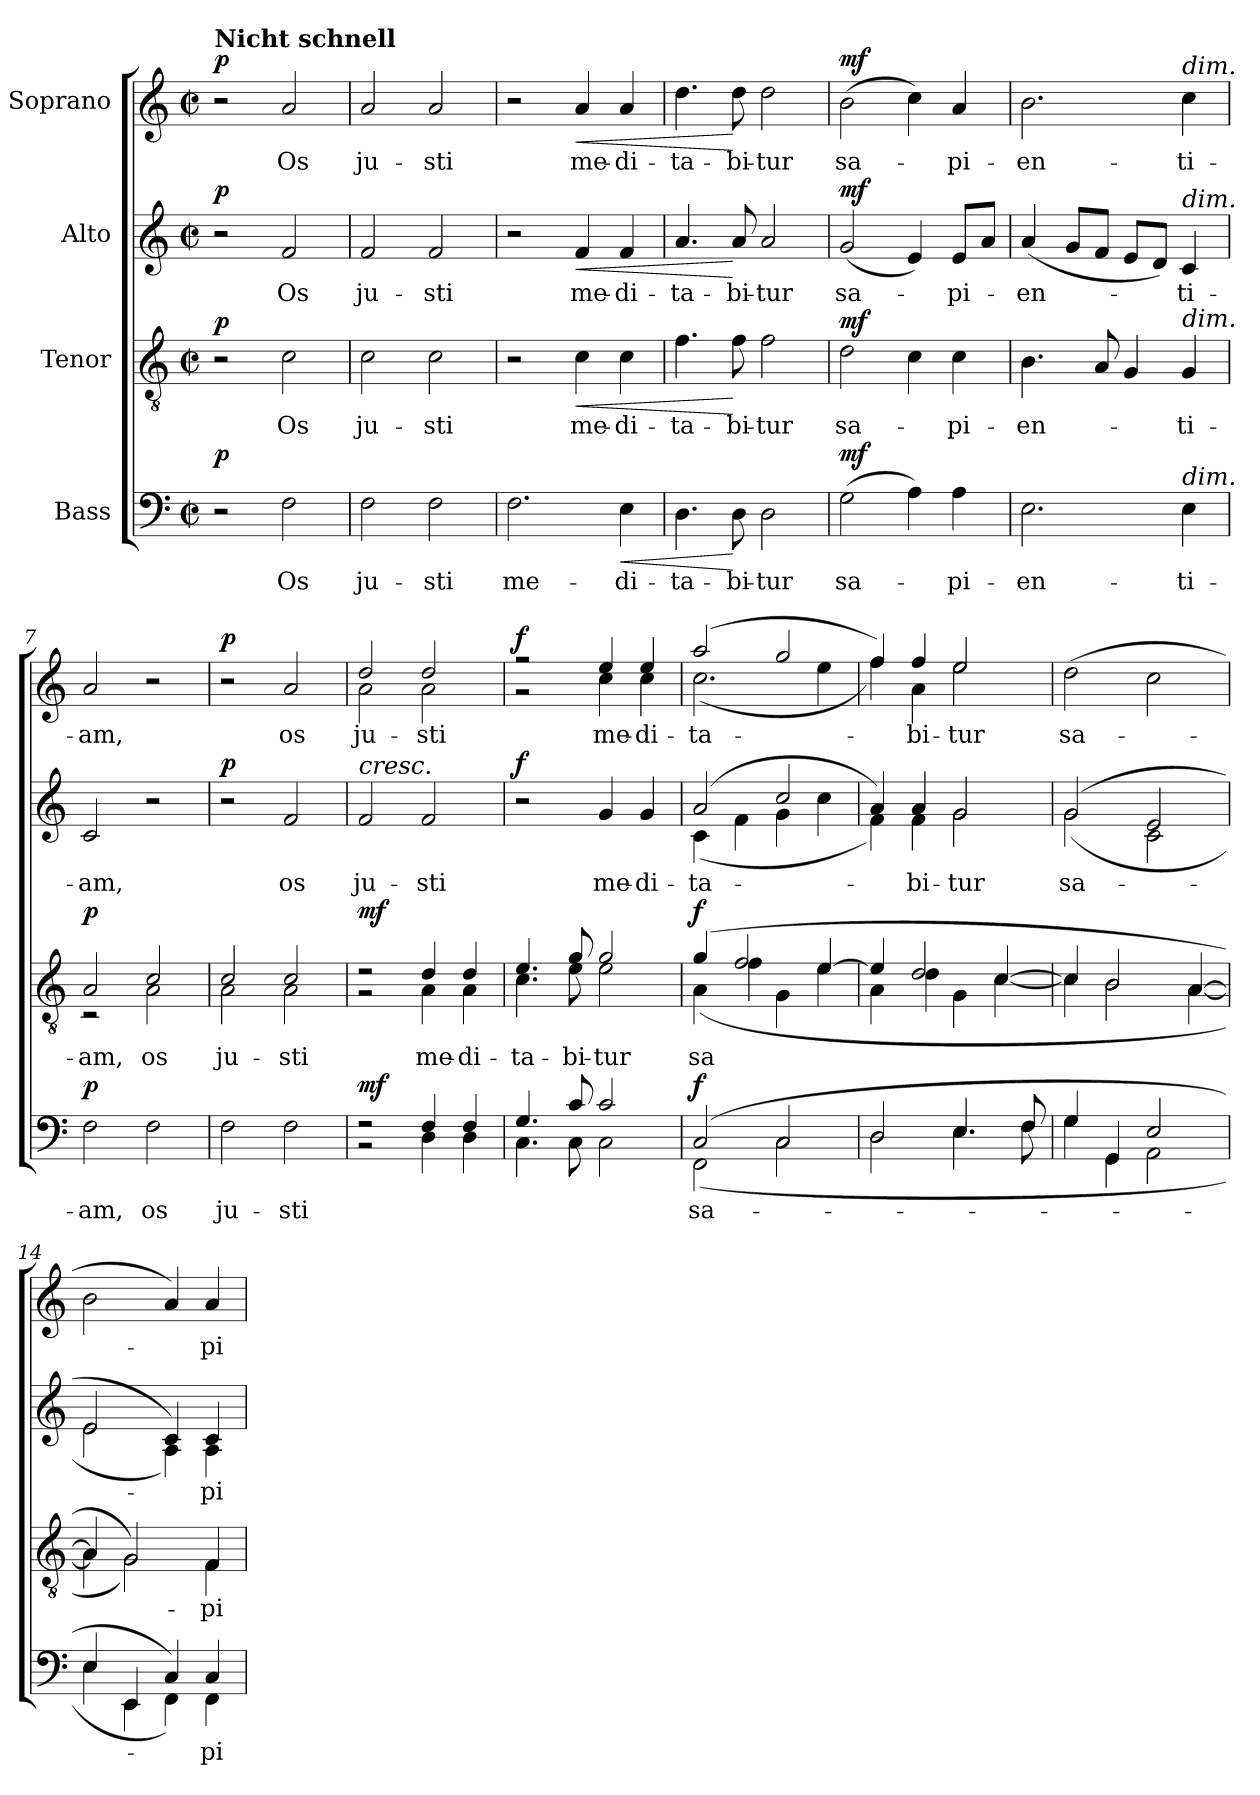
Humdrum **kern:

**kern	**text	**dynam	**kern	**text	**dynam	**kern	**text	**dynam	**kern	**text	**dynam
*part4	*part4	*part4	*part3	*part3	*part3	*part2	*part2	*part2	*part1	*part1	*part1
*staff4	*staff4	*staff4	*staff3	*staff3	*staff3	*staff2	*staff2	*staff2	*staff1	*staff1	*staff1
*I"Bass	*	*	*I"Tenor	*	*	*I"Alto	*	*	*I"Soprano	*	*
*clefF4	*	*	*clefGv2	*	*	*clefG2	*	*	*clefG2	*	*
*k[]	*	*	*k[]	*	*	*k[]	*	*	*k[]	*	*
*M2/2	*	*	*M2/2	*	*	*M2/2	*	*	*M2/2	*	*
*met(c|)	*	*	*met(c|)	*	*	*met(c|)	*	*	*met(c|)	*	*
=1	=1	=1	=1	=1	=1	=1	=1	=1	=1	=1	=1
!	!	!	!	!	!	!	!	!	!LO:TX:a:B:t=Nicht schnell	!	!
!	!	!LO:DY:a	!	!	!LO:DY:a	!	!	!LO:DY:a	!	!	!LO:DY:a
2r	.	p	2r	.	p	2r	.	p	2r	.	p
!	!LO:LY:b	!	!	!LO:LY:b	!	!	!LO:LY:b	!	!	!LO:LY:b	!
2F\	Os	.	2c\	Os	.	2f/	Os	.	2a/	Os	.
=2	=2	=2	=2	=2	=2	=2	=2	=2	=2	=2	=2
!	!LO:LY:b	!	!	!LO:LY:b	!	!	!LO:LY:b	!	!	!LO:LY:b	!
2F\	ju-	.	2c\	ju-	.	2f/	ju-	.	2a/	ju-	.
!	!LO:LY:b	!	!	!LO:LY:b	!	!	!LO:LY:b	!	!	!LO:LY:b	!
2F\	-sti	.	2c\	-sti	.	2f/	-sti	.	2a/	-sti	.
=3	=3	=3	=3	=3	=3	=3	=3	=3	=3	=3	=3
!	!LO:LY:b	!	!	!	!	!	!	!	!	!	!
2.F\	me-	.	2r	.	.	2r	.	.	2r	.	.
!	!	!	!	!LO:LY:b	!LO:HP:b	!	!LO:LY:b	!LO:HP:b	!	!LO:LY:b	!LO:HP:b
.	.	.	4c\	me-	<	4f/	me-	<	4a/	me-	<
!	!LO:LY:b	!LO:HP:b	!	!LO:LY:b	!	!	!LO:LY:b	!	!	!LO:LY:b	!
4E\	-di-	<	4c\	-di-	.	4f/	-di-	.	4a/	-di-	.
=4	=4	=4	=4	=4	=4	=4	=4	=4	=4	=4	=4
!	!LO:LY:b	!	!	!LO:LY:b	!	!	!LO:LY:b	!	!	!LO:LY:b	!
4.D\	-ta-	.	4.f\	-ta-	.	4.a/	-ta-	.	4.dd\	-ta-	.
!	!LO:LY:b	!	!	!LO:LY:b	!	!	!LO:LY:b	!	!	!LO:LY:b	!
8D\	-bi-	[	8f\	-bi-	[	8a/	-bi-	[	8dd\	-bi-	[
!	!LO:LY:b	!	!	!LO:LY:b	!	!	!LO:LY:b	!	!	!LO:LY:b	!
2D\	-tur	.	2f\	-tur	.	2a/	-tur	.	2dd\	-tur	.
=5	=5	=5	=5	=5	=5	=5	=5	=5	=5	=5	=5
!	!LO:LY:b	!LO:DY:a	!	!LO:LY:b	!LO:DY:a	!	!LO:LY:b	!LO:DY:a	!	!LO:LY:b	!LO:DY:a
(>2G\	sa-	mf	2d\	sa-	mf	(<2g/	sa-	mf	(>2b\	sa-	mf
4A\)	.	.	4c\	.	.	4e/)	.	.	4cc\)	.	.
!	!LO:LY:b	!	!	!LO:LY:b	!	!	!LO:LY:b	!	!	!LO:LY:b	!
4A\	-pi-	.	4c\	-pi-	.	8e/L	-pi-	.	4a/	-pi-	.
.	.	.	.	.	.	8a/J	.	.	.	.	.
=6	=6	=6	=6	=6	=6	=6	=6	=6	=6	=6	=6
!	!LO:LY:b	!	!	!LO:LY:b	!	!	!LO:LY:b	!	!	!LO:LY:b	!
2.E\	en­-	.	4.B\	en­-	.	(<4a/	en­-	.	2.b\	en­-	.
.	.	.	.	.	.	8g/L	.	.	.	.	.
.	.	.	8A/	.	.	8f/J	.	.	.	.	.
.	.	.	4G/	.	.	8e/L	.	.	.	.	.
.	.	.	.	.	.	8d/J)	.	.	.	.	.
!	!	!	!	!	!	!	!	!	!LO:TX:a:i:t=dim.	!	!
!	!	!	!	!	!	!LO:TX:a:i:t=dim.	!	!	!	!	!
!	!	!	!LO:TX:a:i:t=dim.	!	!	!	!	!	!	!	!
!LO:TX:a:i:t=dim.	!	!	!	!	!	!	!	!	!	!	!
!	!LO:LY:b	!	!	!LO:LY:b	!	!	!LO:LY:b	!	!	!LO:LY:b	!
4E\	-ti-	.	4G/	-ti-	.	4c/	-ti-	.	4cc\	-ti-	.
=7	=7	=7	=7	=7	=7	=7	=7	=7	=7	=7	=7
!	!LO:LY:b	!LO:DY:a	!	!LO:LY:b	!LO:DY:a	!	!LO:LY:b	!	!	!LO:LY:b	!
*	*	*	*^	*	*	*	*	*	*	*	*
2F\	-am,	p	2A/	2r	-am,	p	2c/	-am,	.	2a/	-am,	.
!	!LO:LY:b	!	!	!	!LO:LY:b	!	!	!	!	!	!	!
2F\	os	.	2c/	2A\	os	.	2r	.	.	2r	.	.
=8	=8	=8	=8	=8	=8	=8	=8	=8	=8	=8	=8	=8
!	!LO:LY:b	!	!	!	!LO:LY:b	!	!	!	!LO:DY:a	!	!	!LO:DY:a
2F\	ju-	.	2c/	2A\	ju-	.	2r	.	p	2r	.	p
!	!LO:LY:b	!	!	!	!LO:LY:b	!	!	!LO:LY:b	!	!	!LO:LY:b	!
2F\	-sti	.	2c/	2A\	-sti	.	2f/	os	.	2a/	os	.
=9	=9	=9	=9	=9	=9	=9	=9	=9	=9	=9	=9	=9
*^	*	*	*	*	*	*	*	*	*	*	*	*
!	!	!	!	!	!	!	!	!	!	!	!LO:TX:a:i:t=cresc.	!	!
!	!	!	!	!	!	!	!	!LO:TX:a:i:t=cresc.	!	!	!	!	!
!	!	!	!LO:DY:a	!	!	!	!LO:DY:a	!	!LO:LY:b	!	!	!LO:LY:b	!
*	*	*	*	*	*	*	*	*	*	*	*^	*	*
2r	2r	.	mf	2r	2r	.	mf	2f/	ju-	.	2dd/	2a\	ju-	.
!	!	!	!	!	!	!LO:LY:b	!	!	!LO:LY:b	!	!	!	!LO:LY:b	!
4F/	4D\	.	.	4d/	4A\	me-	.	2f/	-sti	.	2dd/	2a\	-sti	.
!	!	!	!	!	!	!LO:LY:b	!	!	!	!	!	!	!	!
4F/	4D\	.	.	4d/	4A\	-di-	.	.	.	.	.	.	.	.
!!LO:LB:g=z	!!
=10	=10	=10	=10	=10	=10	=10	=10	=10	=10	=10	=10	=10	=10	=10
!	!	!	!	!	!	!LO:LY:b	!	!	!	!LO:DY:a	!	!	!	!LO:DY:a
4.G/	4.C\	.	.	4.e/	4.c\	-ta-	.	2r	.	f	2r	2r	.	f
!	!	!	!	!	!	!LO:LY:b	!	!	!	!	!	!	!	!
8c/	8C\	.	.	8g/	8e\	-bi-	.	.	.	.	.	.	.	.
!	!	!	!	!	!	!LO:LY:b	!	!	!LO:LY:b	!	!	!	!LO:LY:b	!
2c/	2C\	.	.	2g/	2e\	-tur	.	4g/	me-	.	4ee/	4cc\	me-	.
!	!	!	!	!	!	!	!	!	!LO:LY:b	!	!	!	!LO:LY:b	!
.	.	.	.	.	.	.	.	4g/	-di-	.	4ee/	4cc\	-di-	.
=11	=11	=11	=11	=11	=11	=11	=11	=11	=11	=11	=11	=11	=11	=11
!	!	!LO:LY:b	!LO:DY:a	!	!	!LO:LY:b	!LO:DY:a	!	!LO:LY:b	!	!	!	!LO:LY:b	!
*	*	*	*	*	*	*	*	*^	*	*	*	*	*	*
(>2C/	(<2FF\	sa-	f	(>4g/	(<4A\	sa	f	(>2a/	(<4c\	-ta-	.	(>2aa/	(<2.cc\	-ta-	.
!	!	!	!	!	!	!LO:LY:b	!	!	!	!	!	!	!	!	!
.	.	.	.	2f/	4f\	­	.	.	4f\	.	.	.	.	.	.
!	!	!	!	!	!	!	!	!	!	!LO:LY:b	!	!	!	!LO:LY:b	!
2C/	2C\	.	.	.	4G\	.	.	2cc/	4g\	-­-	.	2gg/	.	-­-	.
!	!	!	!	!	!	!LO:LY:b	!	!	!	!	!	!	!	!	!
.	.	.	.	[4e/	4e\	­	.	.	4cc\	.	.	.	4ee\	.	.
=12	=12	=12	=12	=12	=12	=12	=12	=12	=12	=12	=12	=12	=12	=12	=12
2D/	2D\	.	.	4e/]	4A\	.	.	4a/)	4f\)	.	.	4ff/)	4ff\)	.	.
!	!	!	!	!	!	!LO:LY:b	!	!	!	!LO:LY:b	!	!	!	!LO:LY:b	!
.	.	.	.	2d/	4d\	­	.	4a/	4f\	-bi-	.	4ff/	4a\	-bi-	.
!	!	!	!	!	!	!	!	!	!	!LO:LY:b	!	!	!	!LO:LY:b	!
4.E/	4.E\	.	.	.	4G\	.	.	2g/	2g\	-tur	.	2ee/	2ee\	-tur	.
!	!	!	!	!	!	!LO:LY:b	!	!	!	!	!	!	!	!	!
.	.	.	.	[4c/	[4c\	­	.	.	.	.	.	.	.	.	.
8F/	8F\	.	.	.	.	.	.	.	.	.	.	.	.	.	.
*	*	*	*	*	*	*	*	*	*	*	*	*v	*v	*	*
=13	=13	=13	=13	=13	=13	=13	=13	=13	=13	=13	=13	=13	=13	=13
!	!	!	!	!	!	!	!	!	!	!LO:LY:b	!	!	!LO:LY:b	!
4G/	4G\	.	.	4c/]	4c\]	.	.	(>2g/	(<2g\	sa-	.	(>2dd\	sa-	.
!	!	!	!	!	!	!LO:LY:b	!	!	!	!	!	!	!	!
4GG/	4GG\	.	.	2B/	2B\	­	.	.	.	.	.	.	.	.
2E/	2AA\	.	.	.	.	.	.	2e/	2c\	.	.	2cc\	.	.
!	!	!	!	!	!	!LO:LY:b	!	!	!	!	!	!	!	!
.	.	.	.	[4A/	[4A\	­	.	.	.	.	.	.	.	.
=14	=14	=14	=14	=14	=14	=14	=14	=14	=14	=14	=14	=14	=14	=14
4E/	4E\	.	.	4A/]	4A\]	.	.	2e/	2e\	.	.	2b\	.	.
!	!	!	!	!	!	!LO:LY:b	!	!	!	!	!	!	!	!
4EE/	4EE\	.	.	2G/)	2G\)	­-	.	.	.	.	.	.	.	.
4C/)	4FF\)	.	.	.	.	.	.	4c/)	4A\)	.	.	4a/)	.	.
!	!	!LO:LY:b	!	!	!	!LO:LY:b	!	!	!	!LO:LY:b	!	!	!LO:LY:b	!
4C/	4FF\	-pi-	.	4F/	4F\	-pi-	.	4c/	4A\	-pi-	.	4a/	-pi-	.
*v	*v	*	*	*	*	*	*	*v	*v	*	*	*	*	*
*	*	*	*v	*v	*	*	*	*	*	*	*	*
=	=	=	=	=	=	=	=	=	=	=	=
*-	*-	*-	*-	*-	*-	*-	*-	*-	*-	*-	*-
